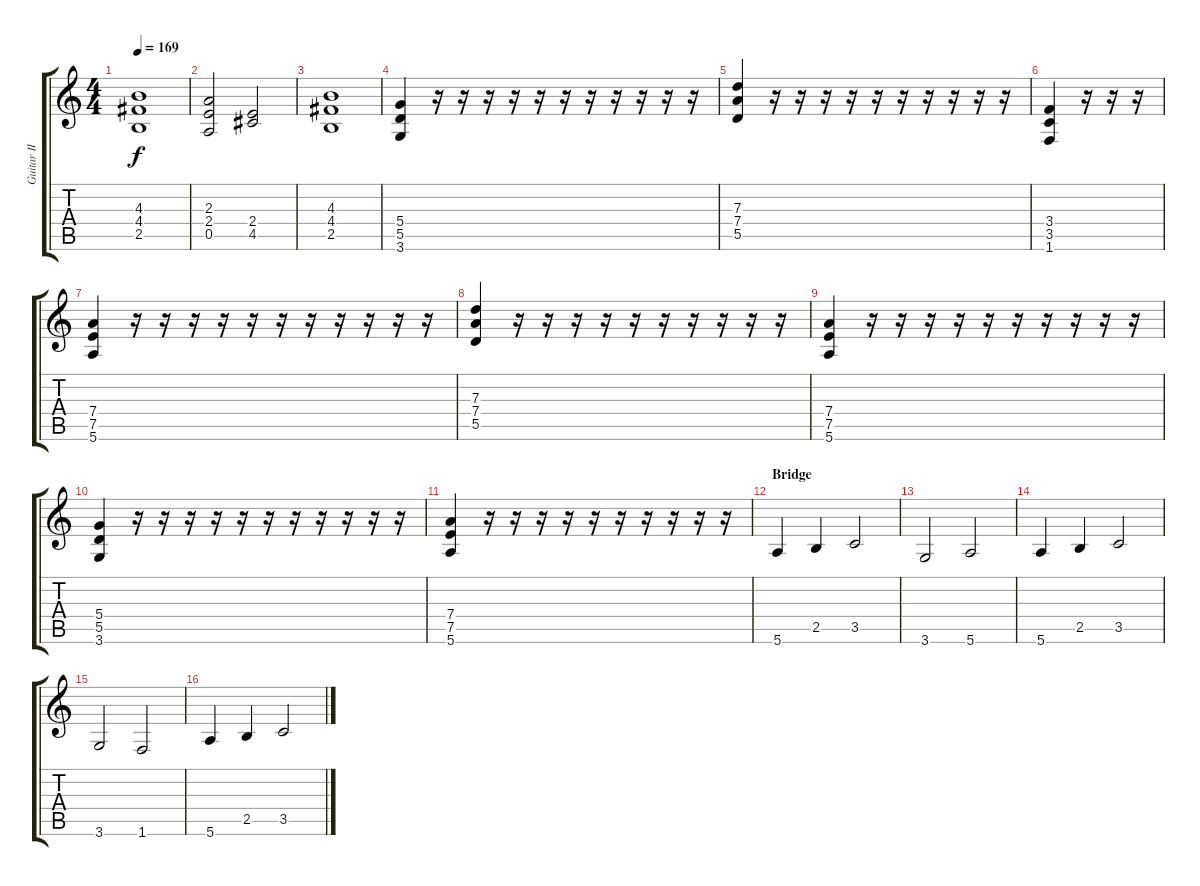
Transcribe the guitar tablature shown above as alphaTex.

\track ("Guitar II" "Guitar II") {instrument distortionguitar}
\staff {score tabs}
\tuning (E4 B3 G3 D3 A2 E2) {hide}
\ts (4 4)
\tempo 169
\clef g2
\ks c
(4.3 4.4 2.5).1{dy f} |
(2.3 2.4 0.5).2 (2.4 4.5).2 |
(4.3 4.4 2.5).1 |
(5.4 5.5 3.6).4 r.16 r.16 r.16 r.16 r.16 r.16 r.16 r.16 r.16 r.16 r.16 |
(7.3 7.4 5.5).4 r.16 r.16 r.16 r.16 r.16 r.16 r.16 r.16 r.16 r.16 |
(3.4 3.5 1.6).4 r.16 r.16 r.16 |
(7.4 7.5 5.6).4 r.16 r.16 r.16 r.16 r.16 r.16 r.16 r.16 r.16 r.16 r.16 |
(7.3 7.4 5.5).4 r.16 r.16 r.16 r.16 r.16 r.16 r.16 r.16 r.16 r.16 |
(7.4 7.5 5.6).4 r.16 r.16 r.16 r.16 r.16 r.16 r.16 r.16 r.16 r.16 |
(5.4 5.5 3.6).4 r.16 r.16 r.16 r.16 r.16 r.16 r.16 r.16 r.16 r.16 r.16 |
(7.4 7.5 5.6).4 r.16 r.16 r.16 r.16 r.16 r.16 r.16 r.16 r.16 r.16 |
\section ("" "Bridge")
5.6.4 2.5.4 3.5.2 |
3.6.2 5.6.2 |
5.6.4 2.5.4 3.5.2 |
3.6.2 1.6.2 |
5.6.4 2.5.4 3.5.2
